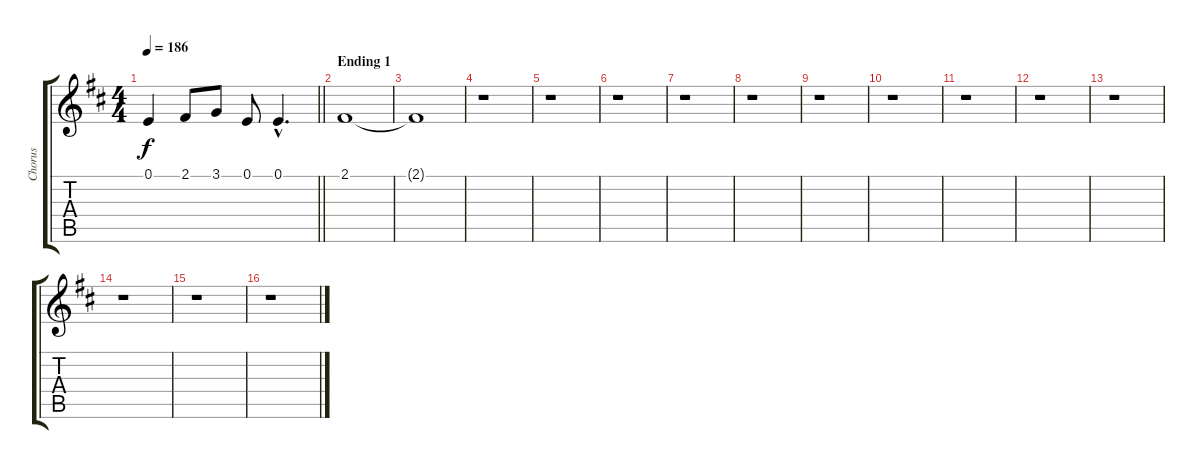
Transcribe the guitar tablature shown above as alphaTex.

\track ("Chorus" "Chorus") {instrument sopranosax}
\staff {score tabs}
\tuning (E4 B3 G3 D3 A2 E2) {hide}
\ts (4 4)
\tempo 186
\clef g2
\barLineRight lightlight
\ks d
0.1.4{dy f} 2.1.8 3.1.8 0.1.8 0.1{hac}.4{d} |
\section ("" "Ending 1")
2.1.1 |
2.1{t}.1 |
r.1 |
r.1 |
r.1 |
r.1 |
r.1 |
r.1 |
r.1 |
r.1 |
r.1 |
r.1 |
r.1 |
r.1 |
r.1
